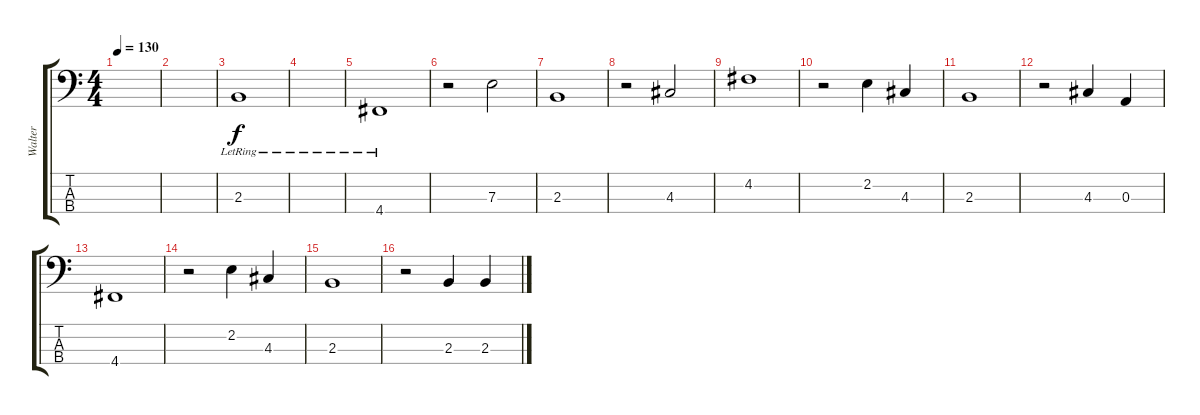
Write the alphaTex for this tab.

\track ("Walter" "Walter") {instrument electricbassfinger}
\staff {score tabs}
\tuning (G2 D2 A1 D1) {hide}
\ts (4 4)
\tempo 130
\clef f4
\ks c
|
|
2.3{lr}.1 |
|
4.4{lr}.1 |
r.2 7.3.2 |
2.3.1 |
r.2 4.3.2 |
4.2.1 |
r.2 2.2.4 4.3.4 |
2.3.1 |
r.2 4.3.4 0.3.4 |
4.4.1 |
r.2 2.2.4 4.3.4 |
2.3.1 |
r.2 2.3.4 2.3.4
